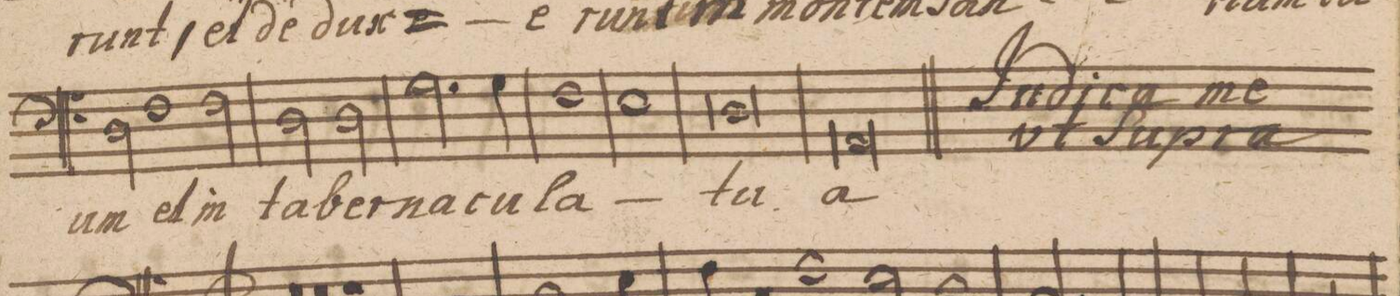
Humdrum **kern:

**kern	**text
*I"Baſso.	*
*clefF4	*
*k[]	*
*met(C|)	*
*M2/1	*
2D\	-um
1F\	et
=43-	=43-
2F\	in
2D\	ta-
2D\	-ber-
=44-	=44-
2.G\	-na-
4G\	-cu-
1F	-la
=45-	=45-
1E	.
0D	tu-
=46-	=46-
0AA	-a
==	==
*-	*-
